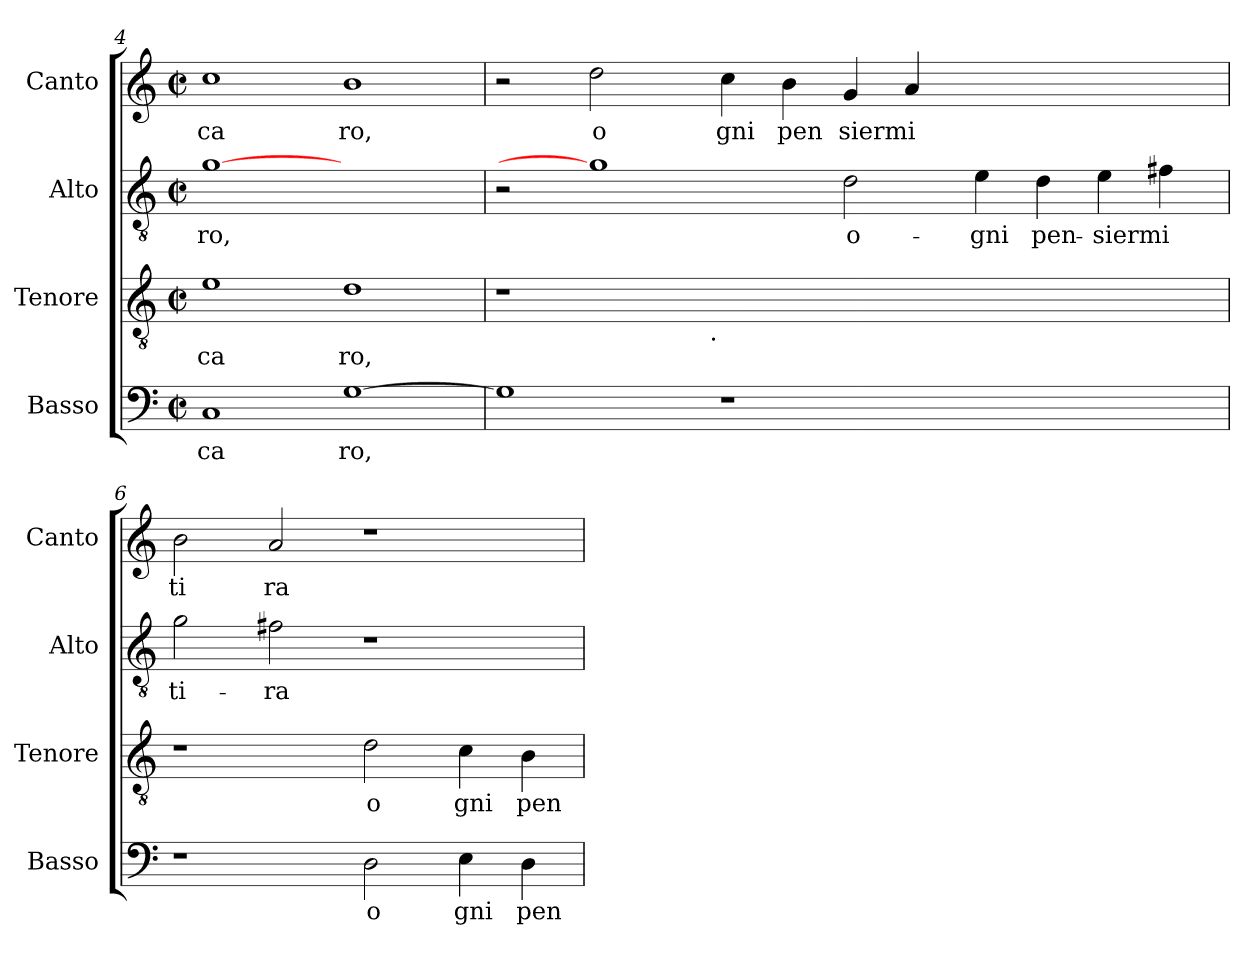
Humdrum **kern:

**kern	**text	**kern	**text	**kern	**text	**kern	**text
*part4	*part4	*part3	*part3	*part2	*part2	*part1	*part1
*staff4	*staff4	*staff3	*staff3	*staff2	*staff2	*staff1	*staff1
*I"Basso	*	*I"Tenore	*	*I"Alto	*	*I"Canto	*
*I'Basso	*	*I'Tenore	*	*I'Alto	*	*I'Canto	*
*clefF4	*	*clefGv2	*	*clefGv2	*	*clefG2	*
*k[]	*	*k[]	*	*k[]	*	*k[]	*
*C:	*	*C:	*	*C:	*	*C:	*
*M2/2	*	*M2/2	*	*M2/2	*	*M2/2	*
*met(c|)	*	*met(c|)	*	*met(c|)	*	*met(c|)	*
=4	=4	=4	=4	=4	=4	=4	=4
!	!LO:LY:b:cj	!	!LO:LY:b:cj	!	!LO:LY:b:cj	!	!LO:LY:b:cj
1C	ca	1e	ca	[1g	-ro,	1cc	ca
!	!LO:LY:b:cj	!	!LO:LY:b:cj	!	!	!	!LO:LY:b:cj
[>1G	ro,	1d	ro,	1ryy	.	1b	ro,
=5	=5	=5	=5	=5	=5	=5	=5
!	!LO:LY:b:cj	!	!	!	!	!	!
*	*	*^	*	*	*	*	*
1G]	.	1r	2ryy	.	2r	.	2r	.
!	!	!	!	!	!	!	!	!LO:LY:b:cj
.	.	.	4ryy	.	1g]	.	2dd\	o
.	.	.	8...ryy	.	.	.	.	.
!	!	!	!LO:TX:b:t=.	!	!	!	!	!
.	.	.	1ryy	.	.	.	.	.
!	!	!	!	!	!	!	!	!LO:LY:b:cj
1r	.	0ryy	.	.	.	.	4cc\	gni
!	!	!	!	!	!	!	!	!LO:LY:b:cj
.	.	.	.	.	.	.	4b\	pen
!	!	!	!	!	!	!LO:LY:b:cj	!	!LO:LY:b:cj
.	.	.	.	.	2d\	o-	4g/	siermi
!	!	!	!	!	!	!	!	!LO:LY:b:cj
.	.	.	.	.	.	.	4a/	.
.	.	.	1ryy	.	.	.	.	.
!	!	!	!	!	!	!LO:LY:b:cj	!	!
1ryy	.	.	.	.	4e\	-gni	1ryy	.
!	!	!	!	!	!	!LO:LY:b:cj	!	!
.	.	.	.	.	4d\	pen-	.	.
!	!	!	!	!	!	!LO:LY:b:cj	!	!
.	.	.	.	.	4e\	-siermi	.	.
!	!	!	!	!	!	!LO:LY:b:cj	!	!
.	.	.	.	.	4f#X\	.	.	.
.	.	.	64ryy	.	.	.	.	.
=6	=6	=6	=6	=6	=6	=6	=6	=6
!	!	!	!	!	!	!LO:LY:b:cj	!	!LO:LY:b:cj
*	*	*v	*v	*	*	*	*	*
1r	.	1r	.	2g\	ti-	2b\	ti
!	!	!	!	!	!LO:LY:b:cj	!	!LO:LY:b:cj
.	.	.	.	2f#\	-ra	2a/	ra
!	!LO:LY:b:cj	!	!LO:LY:b:cj	!	!	!	!
2D\	o	2d\	o	1r	.	1r	.
!	!LO:LY:b:cj	!	!LO:LY:b:cj	!	!	!	!
4E\	gni	4c\	gni	.	.	.	.
!	!LO:LY:b:cj	!	!LO:LY:b:cj	!	!	!	!
4D\	pen	4B\	pen	.	.	.	.
=	=	=	=	=	=	=	=
*-	*-	*-	*-	*-	*-	*-	*-
